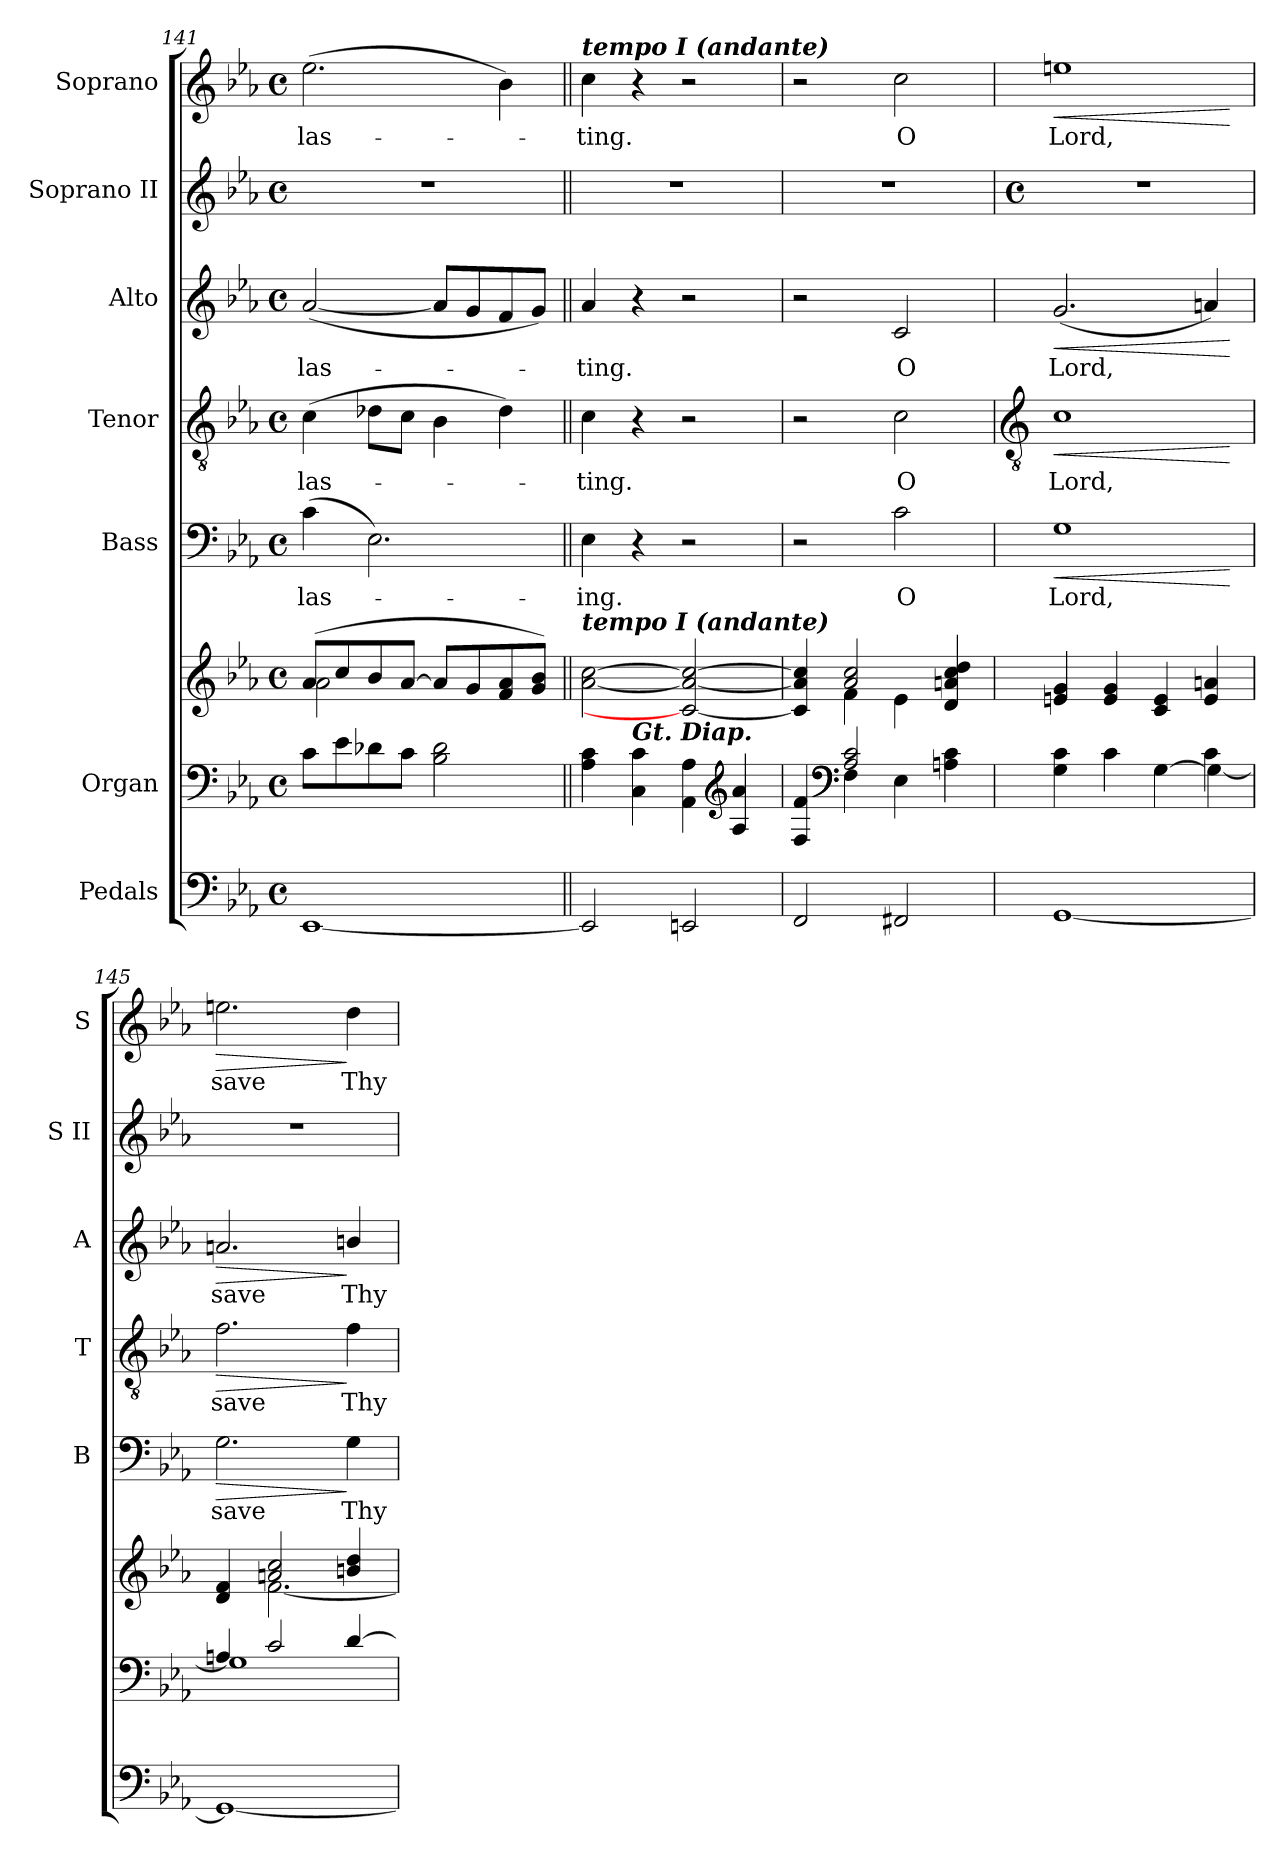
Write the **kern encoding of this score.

**kern	**kern	**kern	**kern	**text	**dynam	**kern	**text	**dynam	**kern	**text	**dynam	**kern	**kern	**text	**dynam
*part7	*part6	*part6	*part5	*part5	*part5	*part4	*part4	*part4	*part3	*part3	*part3	*part2	*part1	*part1	*part1
*staff8	*staff7	*staff6	*staff5	*staff5	*staff5	*staff4	*staff4	*staff4	*staff3	*staff3	*staff3	*staff2	*staff1	*staff1	*staff1
*I"Pedals	*I"Organ	*	*I"Bass	*	*	*I"Tenor	*	*	*I"Alto	*	*	*I"Soprano II	*I"Soprano	*	*
*	*	*	*I'B	*	*	*I'T	*	*	*I'A	*	*	*I'S II	*I'S	*	*
*clefF4	*clefF4	*clefG2	*clefF4	*	*	*clefGv2	*	*	*clefG2	*	*	*clefG2	*clefG2	*	*
*k[b-e-a-]	*k[b-e-a-]	*k[b-e-a-]	*k[b-e-a-]	*	*	*k[b-e-a-]	*	*	*k[b-e-a-]	*	*	*k[b-e-a-]	*k[b-e-a-]	*	*
*E-:	*E-:	*E-:	*E-:	*	*	*E-:	*	*	*E-:	*	*	*E-:	*E-:	*	*
*M4/4	*M4/4	*M4/4	*M4/4	*	*	*M4/4	*	*	*M4/4	*	*	*M4/4	*M4/4	*	*
*met(c)	*met(c)	*met(c)	*met(c)	*	*	*met(c)	*	*	*met(c)	*	*	*met(c)	*met(c)	*	*
=141	=141	=141	=141	=141	=141	=141	=141	=141	=141	=141	=141	=141	=141	=141	=141
*	*^	*^	*	*	*	*	*	*	*	*	*	*	*	*	*
!	!	!	!	!	!	!LO:LY:b	!	!	!LO:LY:b	!	!	!LO:LY:b	!	!	!	!LO:LY:b	!
[1EE-	8cL	2ryy	(<8a-L	2a-\	(>4c	-las-	.	(>4c	-las-	.	(<[2a-	-las-	.	1r	(>2.ee-	-las-	.
.	8e-	.	8cc	.	.	.	.	.	.	.	.	.	.	.	.	.	.
.	8d-X	.	8b-	.	2.E-)	.	.	8d-XL	.	.	.	.	.	.	.	.	.
.	8cJ	.	[8a-J	.	.	.	.	8cJ	.	.	.	.	.	.	.	.	.
.	2B- 2d-	2ryy	8a-L]	2ryy	.	.	.	4B-	.	.	8a-L]	.	.	.	.	.	.
.	.	.	8g	.	.	.	.	.	.	.	8g	.	.	.	.	.	.
.	.	.	8f 8a-	.	.	.	.	4d-)	.	.	8f	.	.	.	4b-)	.	.
.	.	.	8g 8b-J)	.	.	.	.	.	.	.	8gJ)	.	.	.	.	.	.
=142||	=142||	=142||	=142||	=142||	=142||	=142||	=142||	=142||	=142||	=142||	=142||	=142||	=142||	=142||	=142||	=142||	=142||
!	!	!	!	!	!	!	!	!	!	!	!	!	!	!	!LO:TX:a:Bi:t=tempo I (andante)	!	!
!	!	!	!LO:TX:a:Bi:t=tempo I (andante)	!	!	!	!	!	!	!	!	!	!	!	!	!	!
!	!	!	!	!	!	!LO:LY:b	!	!	!LO:LY:b	!	!	!LO:LY:b	!	!	!	!LO:LY:b	!
2EE-]	4A-\ 4c\	2ryy	[2a- [2cc	2ryy	4E-	ing.	.	4c	ting.	.	4a-	ting.	.	1r	4cc	ting.	.
!	!LO:TX:a:Bi:t=Gt. Diap.	!	!	!	!	!	!	!	!	!	!	!	!	!	!	!	!
.	4C\ 4c\	.	.	.	4r	.	.	4r	.	.	4r	.	.	.	4r	.	.
2EEn	4AA-\ 4A-\	4ryy	2c_ 2a-_ 2cc_	2ryy	2r	.	.	2r	.	.	2r	.	.	.	2r	.	.
*	*clefG2	*	*	*	*	*	*	*	*	*	*	*	*	*	*	*	*
.	4A- 4a-	4ryy	.	.	.	.	.	.	.	.	.	.	.	.	.	.	.
=143	=143	=143	=143	=143	=143	=143	=143	=143	=143	=143	=143	=143	=143	=143	=143	=143	=143
2FF	4F 4f	4ryy	4c] 4a-] 4cc]	4ryy	2r	.	.	2r	.	.	2r	.	.	1r	2r	.	.
*	*clefF4	*	*	*	*	*	*	*	*	*	*	*	*	*	*	*	*
.	2A-/ 2c/	4F\	2a-/ 2cc/	4f\	.	.	.	.	.	.	.	.	.	.	.	.	.
!	!	!	!	!	!	!LO:LY:b	!	!	!LO:LY:b	!	!	!LO:LY:b	!	!	!	!LO:LY:b	!
2FF#X	.	4E-\	.	4e-\	2c	O	.	2c	O	.	2c	O	.	.	2cc	O	.
.	4An 4c	4ryy	4d 4an 4cc 4dd	4ryy	.	.	.	.	.	.	.	.	.	.	.	.	.
!!LO:LB:g=z
=144	=144	=144	=144	=144	=144	=144	=144	=144	=144	=144	=144	=144	=144	=144	=144	=144	=144
*	*	*	*	*	*	*	*	*clefGv2	*	*	*	*	*	*	*	*	*
*	*	*	*	*	*	*	*	*	*	*	*	*	*	*M4/4	*	*	*
*	*	*	*	*	*	*	*	*	*	*	*	*	*	*met(c)	*	*	*
!	!	!	!	!	!	!LO:LY:b	!LO:HP:b	!	!LO:LY:b	!LO:HP:b	!	!LO:LY:b	!LO:HP:b	!	!	!LO:LY:b	!LO:HP:b
[1GG	4G\ 4c\	2ryy	4en 4g	2ryy	1G	Lord,	<	1c	Lord,	<	(<2.g	Lord,	<	1r	1een	Lord,	<
.	4c\	.	4e 4g	.	.	.	.	.	.	.	.	.	.	.	.	.	.
.	4ryy	[4G\	4c 4e	2ryy	.	.	.	.	.	.	.	.	.	.	.	.	.
.	4c\	4G\_	4e 4an	.	.	.	.	.	.	.	4an)	.	.	.	.	.	.
*	*v	*v	*	*	*	*	*	*	*	*	*	*	*	*	*	*	*
*	*	*v	*v	*	*	*	*	*	*	*	*	*	*	*	*	*
.	.	.	.	.	[	.	.	[	.	.	[	.	.	.	[
=145	=145	=145	=145	=145	=145	=145	=145	=145	=145	=145	=145	=145	=145	=145	=145
*	*^	*^	*	*	*	*	*	*	*	*	*	*	*	*	*
!	!	!	!	!	!	!LO:LY:b	!LO:HP:b	!	!LO:LY:b	!LO:HP:b	!	!LO:LY:b	!LO:HP:b	!	!	!LO:LY:b	!LO:HP:b
1GG_	4An/	1G\]	4d 4f	4ryy	2.G	save	>	2.f	save	>	2.an	save	>	1r	2.een	save	>
.	2c/	.	2an/ 2cc/	[2.f\	.	.	.	.	.	.	.	.	.	.	.	.	.
!	!	!	!	!	!	!LO:LY:b	!	!	!LO:LY:b	!	!	!LO:LY:b	!	!	!	!LO:LY:b	!
.	[4d/	.	4bn/ 4dd/	.	4G	Thy	]	4f	Thy	]	4bn/	Thy	]	.	4dd	Thy	]
*	*v	*v	*	*	*	*	*	*	*	*	*	*	*	*	*	*	*
*	*	*v	*v	*	*	*	*	*	*	*	*	*	*	*	*	*
=	=	=	=	=	=	=	=	=	=	=	=	=	=	=	=
*-	*-	*-	*-	*-	*-	*-	*-	*-	*-	*-	*-	*-	*-	*-	*-
